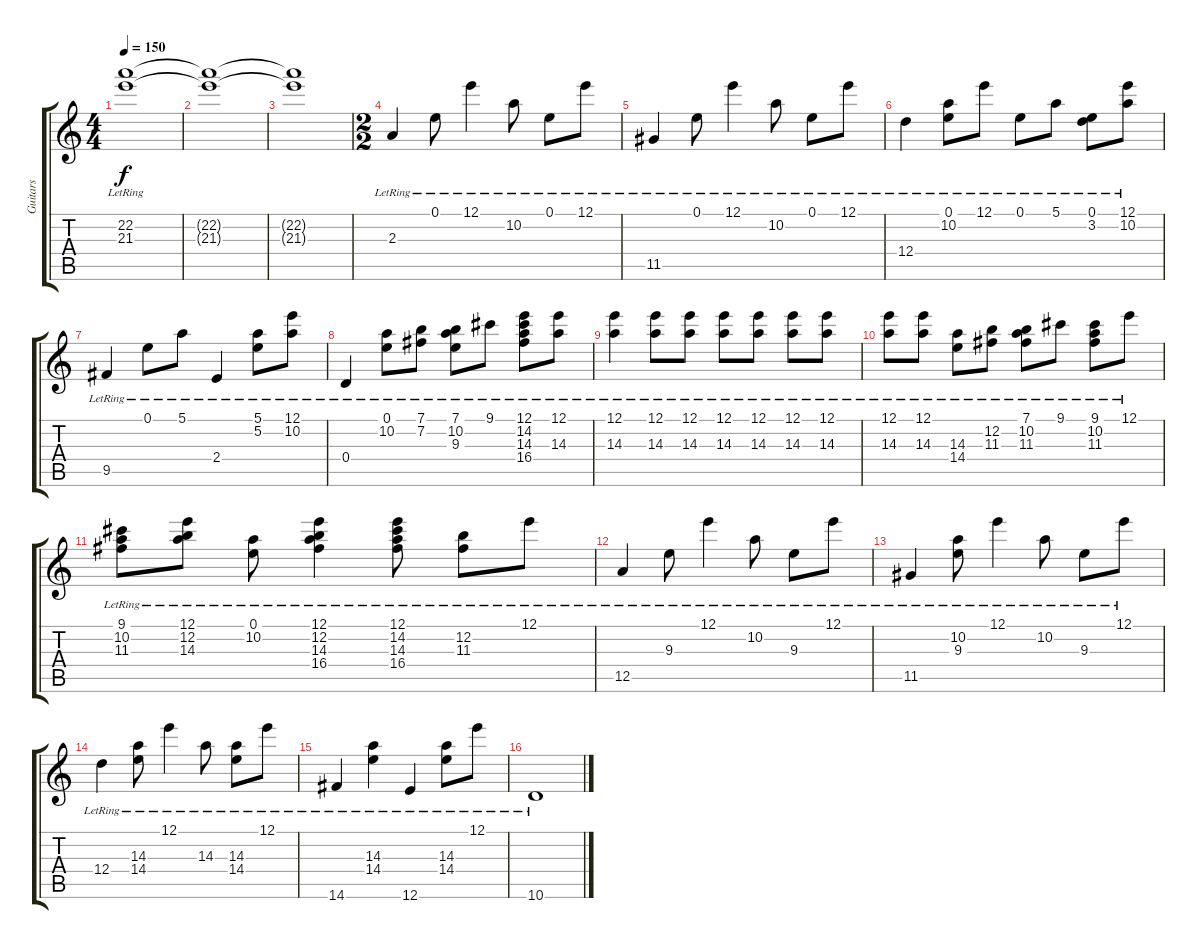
\track ("Guitars" "Guitars") {instrument acousticguitarsteel}
\staff {score tabs}
\tuning (E4 B3 G3 D3 A2 E2) {hide}
\ts (4 4)
\tempo 150
\clef g2
\ks c
(22.2{lr} 21.3{lr}).1{dy f} |
(22.2{t} 21.3{t}).1 |
(22.2{t} 21.3{t}).1 |
\ts (2 2)
2.3{lr}.4 0.1{lr}.8 12.1{lr}.4 10.2{lr}.8 0.1{lr}.8 12.1{lr}.8 |
11.5{lr}.4 0.1{lr}.8 12.1{lr}.4 10.2{lr}.8 0.1{lr}.8 12.1{lr}.8 |
12.4{lr}.4 (0.1{lr} 10.2{lr}).8 12.1{lr}.8 0.1{lr}.8 5.1{lr}.8 (0.1{lr} 3.2{lr}).8 (12.1{lr} 10.2{lr}).8 |
9.5{lr}.4 0.1{lr}.8 5.1{lr}.8 2.4{lr}.4 (5.1{lr} 5.2{lr}).8 (12.1{lr} 10.2{lr}).8 |
0.4{lr}.4 (0.1{lr} 10.2{lr}).8 (7.1{lr} 7.2{lr}).8 (7.1{lr} 10.2{lr} 9.3{lr}).8 9.1{lr}.8 (12.1{lr} 14.2{lr} 14.3{lr} 16.4{lr}).8 (12.1{lr} 14.3{lr}).8 |
(12.1{lr} 14.3{lr}).4 (12.1{lr} 14.3{lr}).8 (12.1{lr} 14.3{lr}).8 (12.1{lr} 14.3{lr}).8 (12.1{lr} 14.3{lr}).8 (12.1{lr} 14.3{lr}).8 (12.1{lr} 14.3{lr}).8 |
(12.1{lr} 14.3{lr}).8 (12.1{lr} 14.3{lr}).8 (14.3{lr} 14.4{lr}).8 (12.2{lr} 11.3{lr}).8 (7.1{lr} 10.2{lr} 11.3{lr}).8 9.1{lr}.8 (9.1{lr} 10.2{lr} 11.3{lr}).8 12.1{lr}.8 |
(9.1{lr} 10.2{lr} 11.3{lr}).8 (12.1{lr} 12.2{lr} 14.3{lr}).8 (0.1{lr} 10.2{lr}).8 (12.1{lr} 12.2{lr} 14.3{lr} 16.4{lr}).4 (12.1{lr} 14.2{lr} 14.3{lr} 16.4{lr}).8 (12.2{lr} 11.3{lr}).8 12.1{lr}.8 |
12.5{lr}.4 9.3{lr}.8 12.1{lr}.4 10.2{lr}.8 9.3{lr}.8 12.1{lr}.8 |
11.5{lr}.4 (10.2{lr} 9.3{lr}).8 12.1{lr}.4 10.2{lr}.8 9.3{lr}.8 12.1{lr}.8 |
12.4{lr}.4 (14.3{lr} 14.4{lr}).8 12.1{lr}.4 14.3{lr}.8 (14.3{lr} 14.4{lr}).8 12.1{lr}.8 |
14.6{lr}.4 (14.3{lr} 14.4{lr}).4 12.6{lr}.4 (14.3{lr} 14.4{lr}).8 12.1{lr}.8 |
10.6{lr}.1
